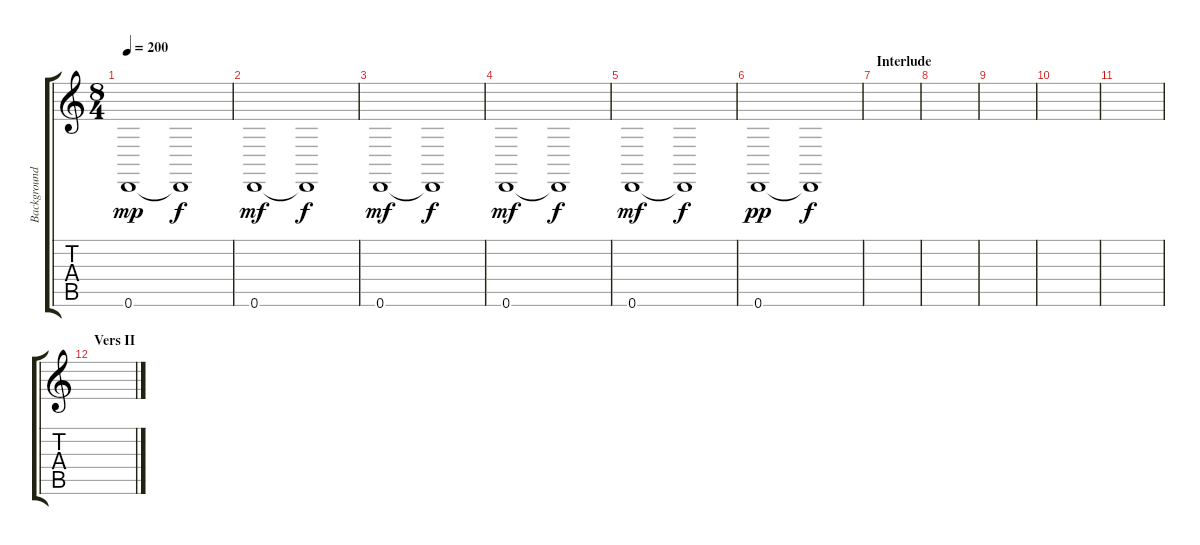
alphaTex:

\track ("Background Voice" "Background") {instrument flute}
\staff {score tabs}
\tuning (E4 B3 G3 D3 A2 D2) {hide}
\ts (8 4)
\tempo 200
\clef g2
\ks c
0.6.1{dy mp} 0.6{t}.1{dy f} |
0.6.1{dy mf} 0.6{t}.1{dy f} |
0.6.1{dy mf} 0.6{t}.1{dy f} |
0.6.1{dy mf} 0.6{t}.1{dy f} |
0.6.1{dy mf} 0.6{t}.1{dy f} |
0.6.1{dy pp} 0.6{t}.1{dy f} |
\section ("" "Interlude")
|
|
|
|
|
\section ("" "Vers II")
